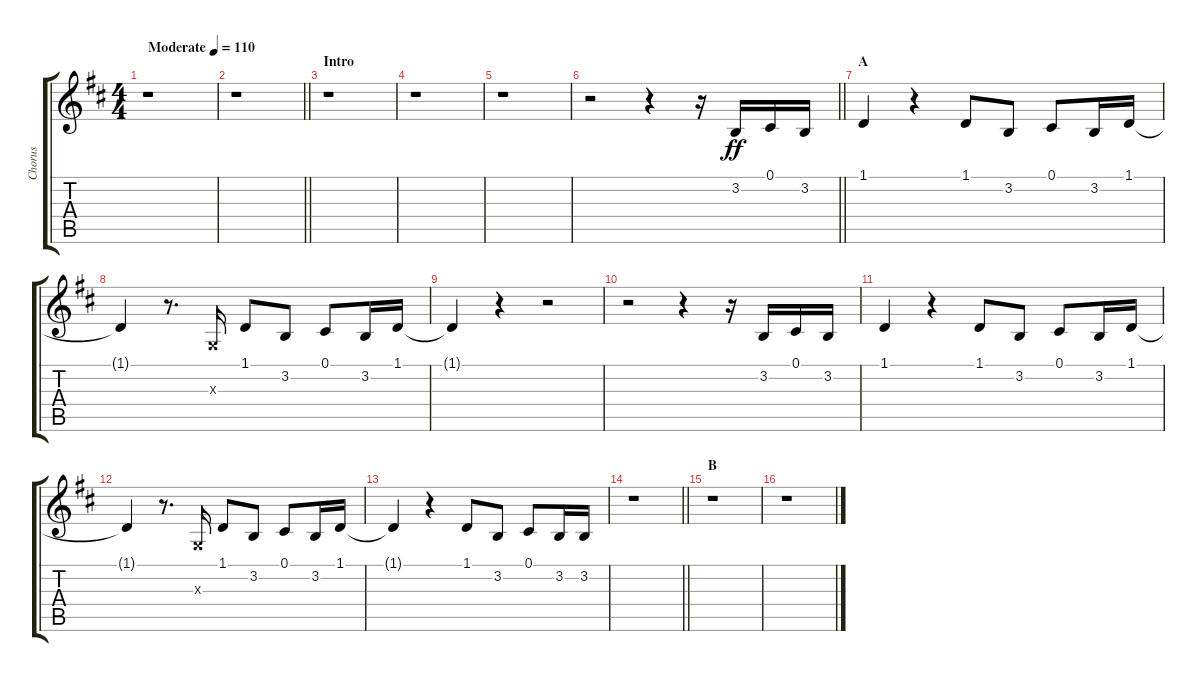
\track ("Chorus" "Chorus") {instrument voiceoohs}
\staff {score tabs}
\tuning (Db4 Ab3 E3 B2 Gb2 B1) {hide}
\ts (4 4)
\tempo (110 "Moderate")
\clef g2
\ks d
r.1{dy ff instrument voiceoohs} |
\barLineRight lightlight
r.1 |
\section ("" "Intro")
r.1 |
r.1 |
r.1 |
\barLineRight lightlight
r.2 r.4 r.16 3.2.16 0.1.16 3.2.16 |
\section ("" "A")
1.1.4 r.4 1.1.8 3.2.8 0.1.8 3.2.16 1.1.16 |
1.1{t}.4 r.8{d} 3.3{x}.16 1.1.8 3.2.8 0.1.8 3.2.16 1.1.16 |
1.1{t}.4 r.4 r.2 |
r.2 r.4 r.16 3.2.16 0.1.16 3.2.16 |
1.1.4 r.4 1.1.8 3.2.8 0.1.8 3.2.16 1.1.16 |
1.1{t}.4 r.8{d} 3.3{x}.16 1.1.8 3.2.8 0.1.8 3.2.16 1.1.16 |
1.1{t}.4 r.4 1.1.8 3.2.8 0.1.8 3.2.16 3.2.16 |
\barLineRight lightlight
r.1 |
\section ("" "B")
r.1 |
r.1
